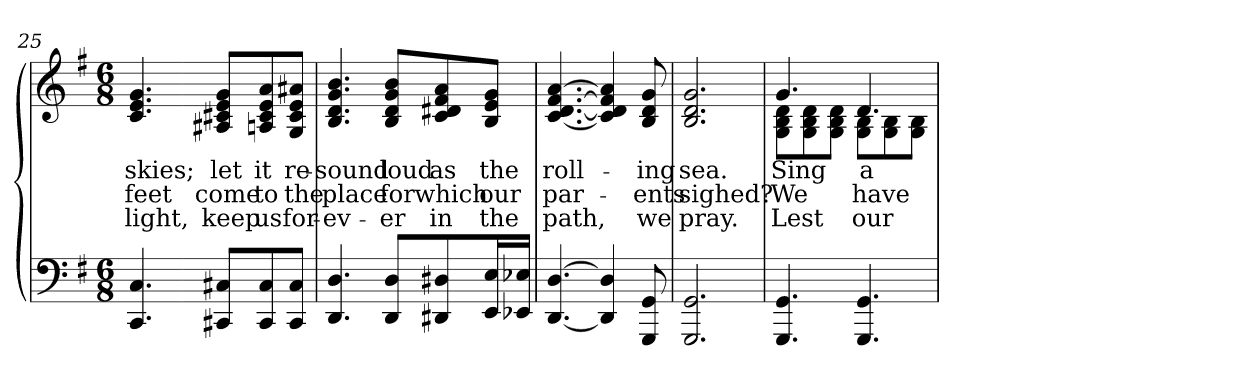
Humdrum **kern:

**kern	**kern	**text	**text	**text
*part2	*part1	*part1	*part1	*part1
*staff2	*staff1	*staff1	*staff1	*staff1
*clefF4	*clefG2	*	*	*
*k[f#]	*k[f#]	*	*	*
*M6/8	*M6/8	*	*	*
=25	=25	=25	=25	=25
!	!	!LO:LY:b	!LO:LY:b	!LO:LY:b
4.CC/ 4.C/	4.c/ 4.e/ 4.g/	skies;	feet	light,
!!LO:LB:g=z
=26-	=26-	=26-	=26-	=26-
!	!	!LO:LY:b	!LO:LY:b	!LO:LY:b
8CC#X/ 8C#X/L	8A#X/ 8c#X/ 8e/ 8g/L	let	come	keep
!	!	!LO:LY:b	!LO:LY:b	!LO:LY:b
8CC#/ 8C#/	8An/ 8c#/ 8e/ 8a/	it	to	us
!	!	!LO:LY:b	!LO:LY:b	!LO:LY:b
8CC#/ 8C#/J	8G/ 8c#/ 8e/ 8a#X/J	re-	the	for-
=27	=27	=27	=27	=27
!	!	!LO:LY:b	!LO:LY:b	!LO:LY:b
4.DD/ 4.D/	4.B/ 4.d/ 4.g/ 4.b/	-sound	place	-ev-
!	!	!LO:LY:b	!LO:LY:b	!LO:LY:b
8DD/ 8D/L	8B/ 8d/ 8g/ 8b/L	loud	for	-er
!	!	!LO:LY:b	!LO:LY:b	!LO:LY:b
8DD#X/ 8D#X/	8c/ 8d#X/ 8f#/ 8a/	as	which	in
!	!	!LO:LY:b	!LO:LY:b	!LO:LY:b
16EE/ 16E/L	8B/ 8e/ 8g/J	the	our	the
16EE-X/ 16E-X/JJ	.	.	.	.
=28	=28	=28	=28	=28
!	!	!LO:LY:b	!LO:LY:b	!LO:LY:b
[4.DD/ [4.D/	[4.c/ [4.d/ [4.f#/ [4.a/	roll-	par-	path,
4DD/] 4D/]	4c/] 4d/] 4f#/] 4a/]	.	.	.
!	!	!LO:LY:b	!LO:LY:b	!LO:LY:b
8GGG/ 8GG/	8B/ 8d/ 8g/	-ing	-ents	we
=29	=29	=29	=29	=29
!	!	!LO:LY:b	!LO:LY:b	!LO:LY:b
2.GGG/ 2.GG/	2.B/ 2.d/ 2.g/	sea.	sighed?	pray.
!!LO:LB:g=z
=30	=30	=30	=30	=30
!	!	!LO:LY:b	!LO:LY:b	!LO:LY:b
*	*^	*	*	*
4.GGG/ 4.GG/	4.g/	8G\ 8B\ 8d\L	Sing	We	Lest
.	.	8G\ 8B\ 8d\	.	.	.
.	.	8G\ 8B\ 8d\J	.	.	.
!	!	!	!LO:LY:b	!LO:LY:b	!LO:LY:b
4.GGG/ 4.GG/	4.d/	8G\ 8B\L	a	have	our
.	.	8G\ 8B\	.	.	.
.	.	8G\ 8B\J	.	.	.
*	*v	*v	*	*	*
=	=	=	=	=
*-	*-	*-	*-	*-
